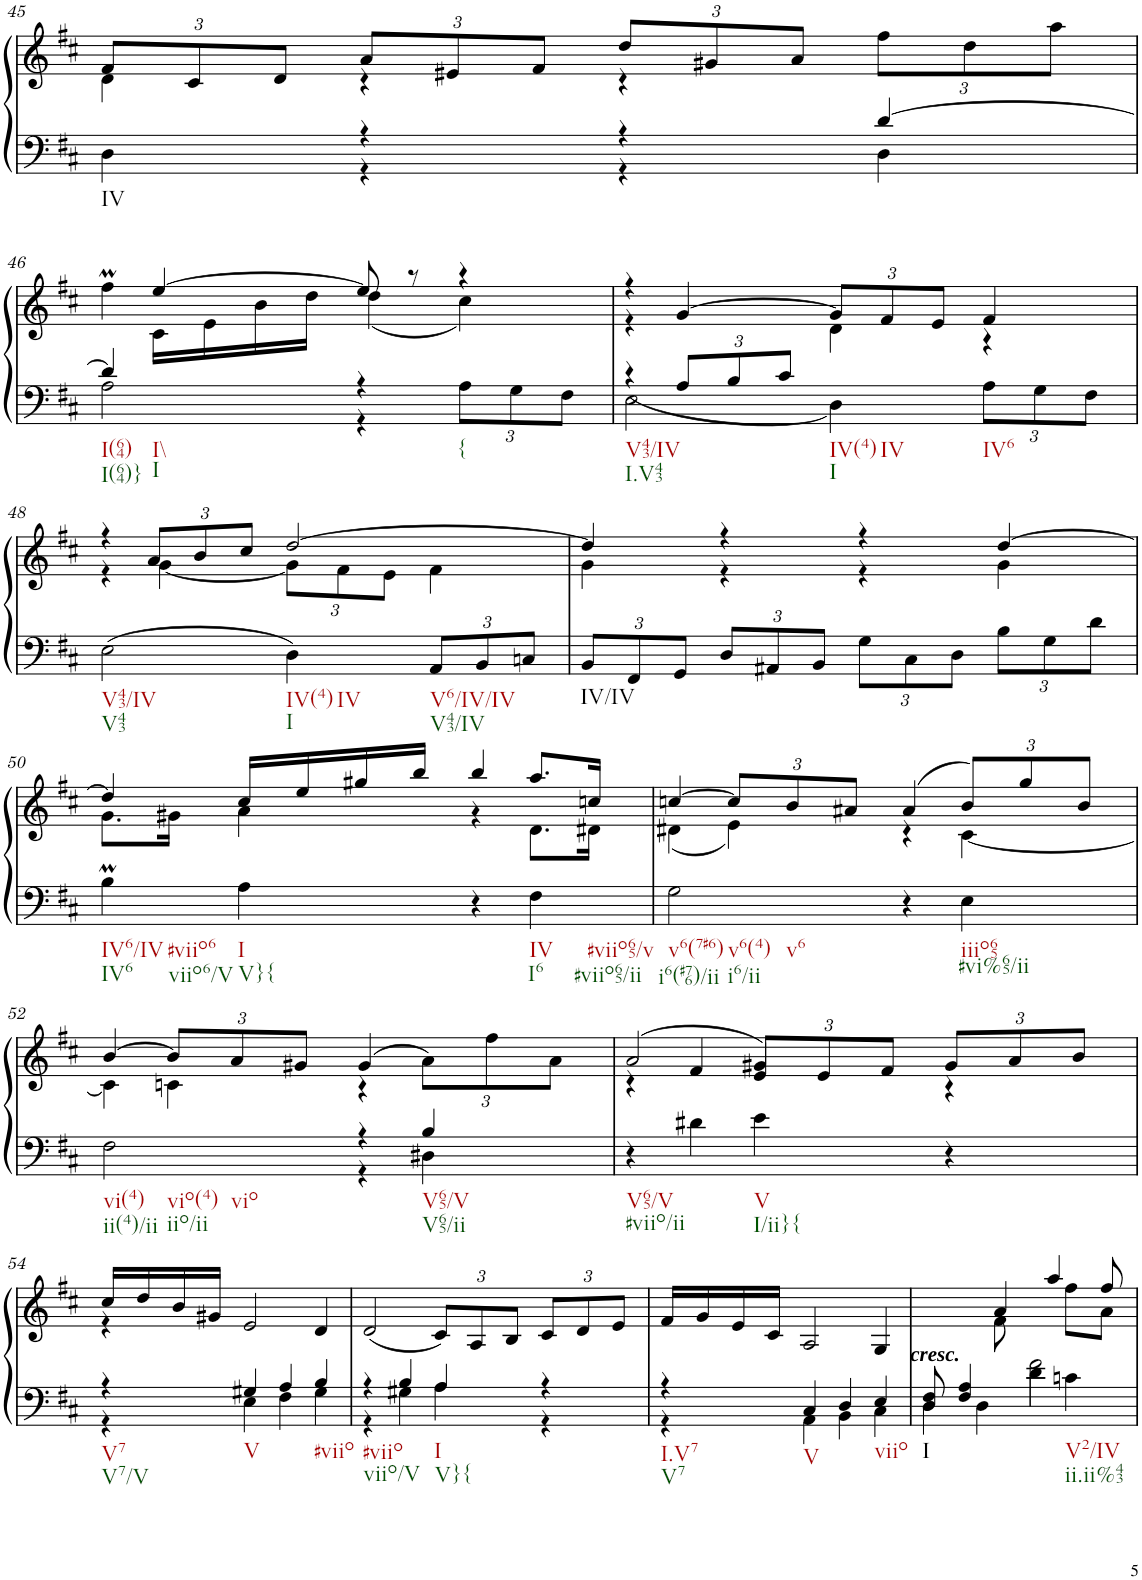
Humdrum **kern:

**kern	**kern
*part1	*part1
*staff2	*staff1
*I"Klavier links	*
!!LO:PB:g=z
*clefG2	*clefG2
*k[f#c#]	*k[f#c#]
*M2/2	*M2/2
=45	=45
*^	*
*	*	*Xbrackettup
*	*	*^
!LO:TX:b:t=IV	!	!	!
4D\	4ryy	12f#/L	4d\
.	.	12c#/	.
.	.	12d/J	.
4r	4r	12a/L	4r
.	.	12e#X/	.
.	.	12f#/J	.
4r	4r	12dd/L	4r
.	.	12g#X/	.
.	.	12a/J	.
[4d/	4D\	12ff#\L	4ryy
.	.	12dd\	.
.	.	12aa\J	.
!!LO:LB:g=z	!!
=46	=46	=46	=46
!LO:TX:b:t=I(64)	!	!	!
!LO:TX:b:t=I(64)}	!	!	!
4d/]	2A\	4ff#m\	4ryy
!LO:TX:b:t=I\\	!	!	!
!LO:TX:b:t=I	!	!	!
4ryy	.	[4ee/	16c#\LL
.	.	.	16e\
.	.	.	16b\
.	.	.	16dd\JJ
4r	4r	8ee/]	(4dd\
.	.	8r	.
*Xbrackettup	*	*	*
!LO:TX:b:t={	!	!	!
12A\L	4ryy	4r	4cc#\)
12G\	.	.	.
12F#\J	.	.	.
=47	=47	=47	=47
!LO:TX:b:t=V43/IV	!	!	!
!LO:TX:b:t=I.V43	!	!	!
4r	2E\	4r	4r
12A/L	.	[4g/	4ryy
12B/	.	.	.
12c#/J	.	.	.
!LO:TX:b:t=IV(4)	!	!	!
!LO:TX:b:t=I	!	!	!
!LO:TX:b:t=IV	!	!	!
4D\	2ryy	12g/L]	4d\
.	.	12f#/	.
.	.	12e/J	.
!LO:TX:b:t=IV6	!	!	!
12A\L	.	4f#/	4r
12G\	.	.	.
12F#\J	.	.	.
*v	*v	*	*
!!LO:LB:g=z	!!
=48	=48	=48
!LO:TX:b:t=V43/IV	!	!
!LO:TX:b:t=V43	!	!
2E\	4r	4r
.	12a/L	[4g\
.	12b/	.
.	12cc#/J	.
!LO:TX:b:t=IV(4)	!	!
!LO:TX:b:t=I	!	!
!LO:TX:b:t=IV	!	!
4D\	[2dd/	12g\L]
.	.	12f#\
.	.	12e\J
!LO:TX:b:t=V6/IV/IV	!	!
!LO:TX:b:t=V43/IV	!	!
12AA/L	.	4f#\
12BB/	.	.
12Cn/J	.	.
=49	=49	=49
!LO:TX:b:t=IV/IV	!	!
12BB/L	4dd/]	4g\
12FF#/	.	.
12GG/J	.	.
12D/L	4r	4r
12AA#X/	.	.
12BB/J	.	.
12G\L	4r	4r
12C#\	.	.
12D\J	.	.
12B\L	[4dd/	4g\
12G\	.	.
12d\J	.	.
!!LO:LB:g=z	!!
=50	=50	=50
!LO:TX:b:t=IV6/IV	!	!
!LO:TX:b:t=IV6	!	!
!LO:TX:b:t=#viio6	!	!
!LO:TX:b:t=viio6/V	!	!
4BM\	4dd/]	8.g\L
.	.	16g#X\Jk
!LO:TX:b:t=I	!	!
!LO:TX:b:t=V}{	!	!
4A\	16cc#/LL	4a\
.	16ee/	.
.	16gg#X/	.
.	16bb/JJ	.
4r	4bb/	4r
!LO:TX:b:t=IV	!	!
!LO:TX:b:t=I6	!	!
!LO:TX:b:t=#viio65/v	!	!
!LO:TX:b:t=#viio65/ii	!	!
4F#\	8.aa/L	8.d\L
.	16ccn/Jk	16d#X\Jk
=51	=51	=51
!LO:TX:b:t=v6(7#6)	!	!
!LO:TX:b:t=i6(#76)/ii	!	!
!LO:TX:b:t=v6(4)	!	!
!LO:TX:b:t=i6/ii	!	!
!LO:TX:b:t=v6	!	!
2G\	[4ccn/	(4d#X\
.	12cc/L]	4e\)
.	12b/	.
.	12a#X/J	.
4r	(4a#/	4r
!LO:TX:b:t=iiio65	!	!
!LO:TX:b:t=#vi%65/ii	!	!
4E\	12b/L)	[4c#\
.	12gg/	.
.	12b/J	.
!!LO:LB:g=z	!!
=52	=52	=52
*^	*	*
!LO:TX:b:t=vi(4)	!	!	!
!LO:TX:b:t=ii(4)/ii	!	!	!
!LO:TX:b:t=vio(4)	!	!	!
!LO:TX:b:t=iio/ii	!	!	!
!LO:TX:b:t=vio	!	!	!
2F#\	2ryy	[4b/	4c#\]
.	.	12b/L]	4cn\
.	.	12a/	.
.	.	12g#X/J	.
4r	4r	(4g#/	4r
!LO:TX:b:t=V65/V	!	!	!
!LO:TX:b:t=V65/ii	!	!	!
4B/	4D#X\	12a\L)	4ryy
.	.	12ff#\	.
.	.	12a\J	.
*v	*v	*	*
=53	=53	=53
!LO:TX:b:t=V65/V	!	!
!LO:TX:b:t=#viio/ii	!	!
4r	(2a/	4r
4d#X\	.	4f#/
!LO:TX:b:t=V	!	!
!LO:TX:b:t=I/ii}{	!	!
4e\	12g#X/L)	4e/
.	12e/	.
.	12f#/J	.
4r	12g#/L	4r
.	12a/	.
.	12b/J	.
!!LO:LB:g=z	!!
=54	=54	=54
*^	*	*
!LO:TX:b:t=V7	!	!	!
!LO:TX:b:t=V7/V	!	!	!
4r	4r	16cc#/LL	4r
.	.	16dd/	.
.	.	16b/	.
.	.	16g#X/JJ	.
!LO:TX:b:t=V	!	!	!
4G#X/	4E\	2e/	2.ryy
4A/	4F#\	.	.
!LO:TX:b:t=#viio	!	!	!
4B/	4G#\	4d/	.
*	*	*v	*v
=55	=55	=55
!LO:TX:b:t=#viio	!	!
!LO:TX:b:t=viio/V	!	!
4r	4r	(2d/
4B/	4G#X\	.
!LO:TX:b:t=I	!	!
!LO:TX:b:t=V}{	!	!
4A/	4A\	12c#/L)
.	.	12A/
.	.	12B/J
4r	4r	12c#/L
.	.	12d/
.	.	12e/J
=56	=56	=56
!LO:TX:b:t=I.V7	!	!
!LO:TX:b:t=V7	!	!
4r	4r	16f#/LL
.	.	16g/
.	.	16e/
.	.	16c#/JJ
!LO:TX:b:t=V	!	!
4C#/	4AA\	2A/
4D/	4BB\	.
!LO:TX:b:t=viio	!	!
4E/	4C#\	4G/
=57	=57	=57
*	*	*^
!LO:TX:a:Bi:t=cresc.	!	!	!
!LO:TX:b:t=I	!	!	!
8D/ 8F#/	4D\	4ryy	4.ryy
4F#/ 4A/	.	.	.
.	4D\	8ryy	.
8ryy	.	4a/	8f#\
!LO:TX:b:t=V2/IV	!	!	!
!LO:TX:b:t=ii.ii%43	!	!	!
2f#\	4d\	.	4ryy
.	.	4aa/	.
.	4cn\	.	8ff#\L
.	.	8ff#/	8a\J
*v	*v	*	*
*	*v	*v
=	=
*-	*-
